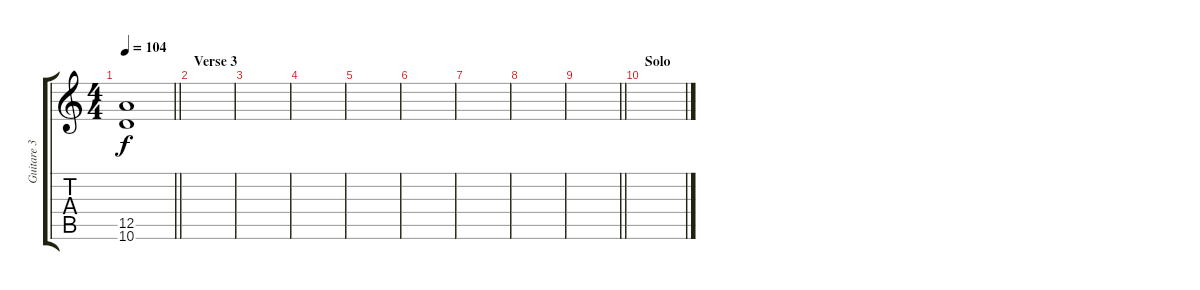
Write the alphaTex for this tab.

\track ("Guitare 3" "Guitare 3") {instrument overdrivenguitar}
\staff {score tabs}
\tuning (E4 B3 G3 D3 A2 E2) {hide}
\ts (4 4)
\tempo 104
\clef g2
\barLineRight lightlight
\ks c
(12.5 10.6).1{dy f} |
\section ("" "Verse 3")
|
|
|
|
|
|
|
\barLineRight lightlight
|
\section ("" "Solo")
